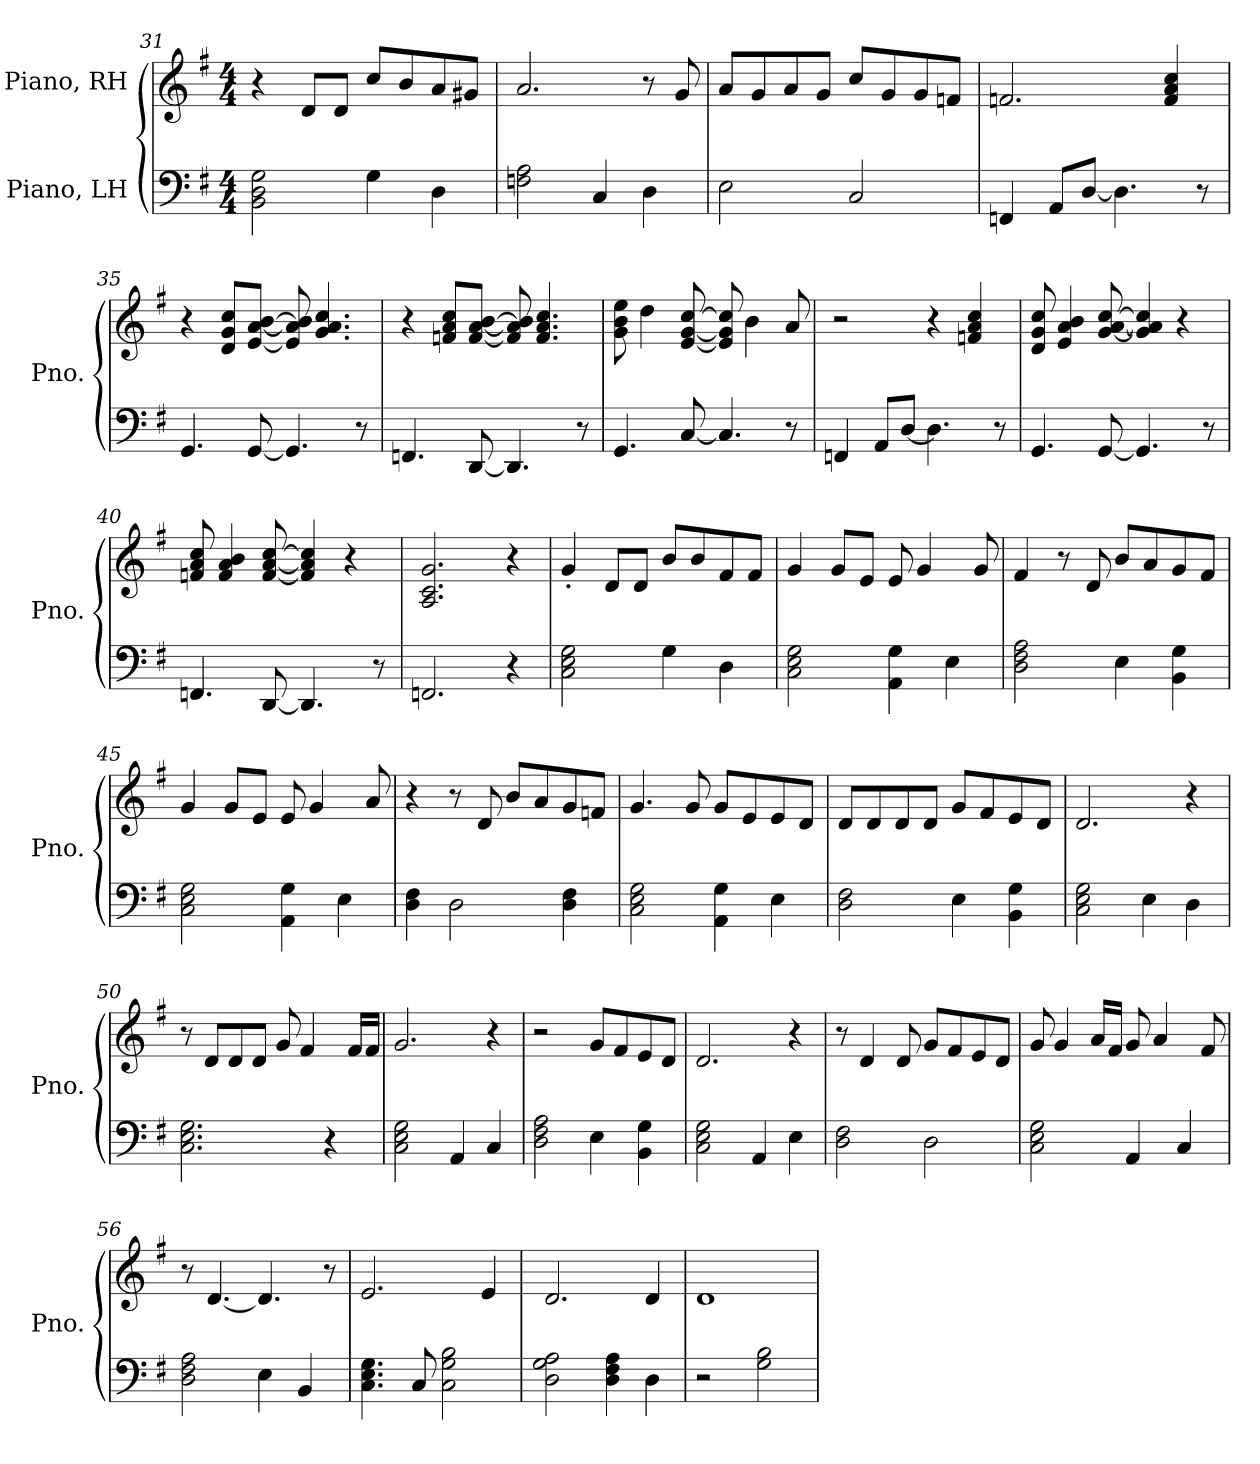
**kern	**kern
*part2	*part1
*staff2	*staff1
*I"Piano, LH	*I"Piano, RH
*I'Pno.	*I'Pno.
*clefF4	*clefG2
*k[f#]	*k[f#]
*M4/4	*M4/4
=31	=31
2BB\ 2D\ 2G\	4r
.	8d/L
.	8d/J
4G\	8cc/L
.	8b/
4D\	8a/
.	8g#X/J
=32	=32
2Fn\ 2A\	2.a/
4C/	.
4D\	8r
.	8g/
=33	=33
2E\	8a/L
.	8g/
.	8a/
.	8g/J
2C/	8cc/L
.	8g/
.	8g/
.	8fn/J
=34	=34
4FFn/	2.fn/
8AA/L	.
[8D/J	.
4.D\]	.
.	4f/ 4a/ 4cc/
8r	.
!!LO:LB:g=z
=35	=35
4.GG/	4r
.	8d/ 8g/ 8cc/L
[8GG/	[8e/ [8a/ [8b/J
4.GG/]	8e/] 8a/] 8b/]
.	4.g/ 4.a/ 4.cc/
8r	.
=36	=36
4.FFn/	4r
.	8fn/ 8a/ 8cc/L
[8DD/	[8f/ [8a/ [8b/J
4.DD/]	8f/] 8a/] 8b/]
.	4.f/ 4.a/ 4.cc/
8r	.
=37	=37
4.GG/	8g\ 8b\ 8ee\
.	4dd\
[8C/	[8e/ [8g/ [8cc/
4.C/]	8e/] 8g/] 8cc/]
.	4b\
8r	8a/
=38	=38
4FFn/	2r
8AA/L	.
[8D/J	.
4.D\]	4r
.	4fn/ 4a/ 4cc/
8r	.
=39	=39
4.GG/	8d/ 8g/ 8cc/
.	4e/ 4a/ 4b/
[8GG/	[8g/ [8a/ [8cc/
4.GG/]	4g/] 4a/] 4cc/]
.	4r
8r	.
!!LO:LB:g=z
=40	=40
4.FFn/	8fn/ 8a/ 8cc/
.	4f/ 4a/ 4b/
[8DD/	[8f/ [8a/ [8cc/
4.DD/]	4f/] 4a/] 4cc/]
.	4r
8r	.
=41	=41
2.FFn/	2.A/ 2.c/ 2.g/
4r	4r
=42	=42
2C\ 2E\ 2G\	4g'/
.	8d/L
.	8d/J
4G\	8b/L
.	8b/
4D\	8f#/
.	8f#/J
=43	=43
2C\ 2E\ 2G\	4g/
.	8g/L
.	8e/J
4AA\ 4G\	8e/
.	4g/
4E\	.
.	8g/
=44	=44
2D\ 2F#\ 2A\	4f#/
.	8r
.	8d/
4E\	8b/L
.	8a/
4BB\ 4G\	8g/
.	8f#/J
=45	=45
2C\ 2E\ 2G\	4g/
.	8g/L
.	8e/J
4AA\ 4G\	8e/
.	4g/
4E\	.
.	8a/
!!LO:LB:g=z
=46	=46
4D\ 4F#\	4r
2D\	8r
.	8d/
.	8b/L
.	8a/
4D\ 4F#\	8g/
.	8fn/J
=47	=47
2C\ 2E\ 2G\	4.g/
.	8g/
4AA\ 4G\	8g/L
.	8e/
4E\	8e/
.	8d/J
=48	=48
2D\ 2F#\	8d/L
.	8d/
.	8d/
.	8d/J
4E\	8g/L
.	8f#/
4BB\ 4G\	8e/
.	8d/J
=49	=49
2C\ 2E\ 2G\	2.d/
4E\	.
4D\	4r
=50	=50
2.C\ 2.E\ 2.G\	8r
.	8d/L
.	8d/
.	8d/J
.	8g/
.	4f#/
4r	.
.	16f#/LL
.	16f#/JJ
=51	=51
2C\ 2E\ 2G\	2.g/
4AA/	.
4C/	4r
!!LO:LB:g=z
=52	=52
2D\ 2F#\ 2A\	2r
4E\	8g/L
.	8f#/
4BB\ 4G\	8e/
.	8d/J
=53	=53
2C\ 2E\ 2G\	2.d/
4AA/	.
4E\	4r
=54	=54
2D\ 2F#\	8r
.	4d/
.	8d/
2D\	8g/L
.	8f#/
.	8e/
.	8d/J
=55	=55
2C\ 2E\ 2G\	8g/
.	4g/
.	16a/LL
.	16f#/JJ
4AA/	8g/
.	4a/
4C/	.
.	8f#/
=56	=56
2D\ 2F#\ 2A\	8r
.	[4.d/
4E\	4.d/]
4BB/	.
.	8r
=57	=57
4.C\ 4.E\ 4.G\	2.e/
8C/	.
2C\ 2G\ 2B\	.
.	4e/
=58	=58
2D\ 2G\ 2A\	2.d/
4D\ 4F#\ 4A\	.
4D\	4d/
!!LO:LB:g=z
=59	=59
2r	1d
2G\ 2B\	.
=	=
*-	*-
